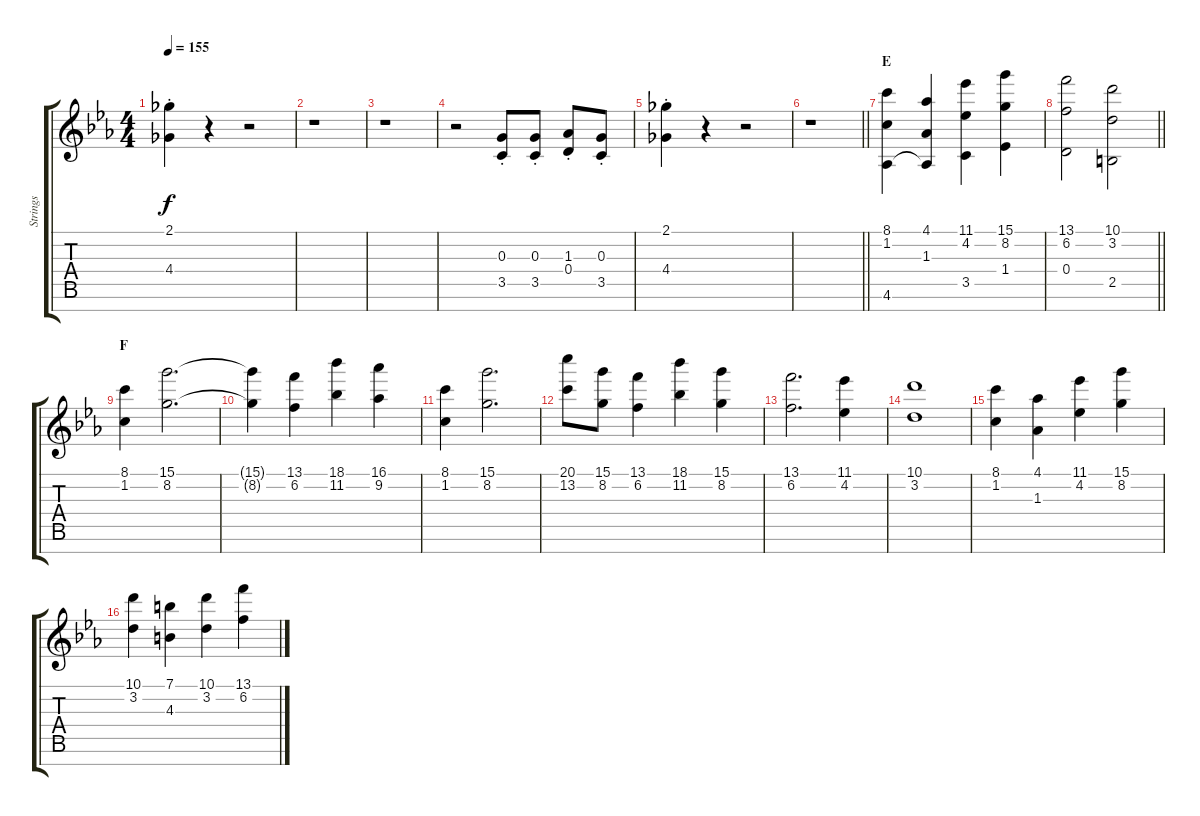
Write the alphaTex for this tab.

\track ("Strings" "Strings") {instrument stringensemble1}
\staff {score tabs}
\tuning (E5 B4 G4 D4 A3 E3 B2) {hide}
\ts (4 4)
\tempo 155
\clef g2
\ks eb
(2.1{st} 4.4{st}).4{dy f} r.4 r.2 |
r.1 |
r.1 |
r.2 (0.3{st} 3.5{st}).8 (0.3{st} 3.5{st}).8 (1.3{st} 0.4{st}).8 (0.3{st} 3.5{st}).8 |
(2.1{st} 4.4{st}).4 r.4 r.2 |
\barLineRight lightlight
r.1 |
\section ("" "E")
(8.1 1.2 4.6).4 (4.1 1.3 4.6{t}).4 (11.1 4.2 3.5).4 (15.1 8.2 1.4).4 |
\barLineRight lightlight
(13.1 6.2 0.4).2 (10.1 3.2 2.5).2 |
\section ("" "F")
(8.1 1.2).4 (15.1 8.2).2{d} |
(15.1{t} 8.2{t}).4 (13.1 6.2).4 (18.1 11.2).4 (16.1 9.2).4 |
(8.1 1.2).4 (15.1 8.2).2{d} |
(20.1 13.2).8 (15.1 8.2).8 (13.1 6.2).4 (18.1 11.2).4 (15.1 8.2).4 |
(13.1 6.2).2{d} (11.1 4.2).4 |
(10.1 3.2).1 |
(8.1 1.2).4 (4.1 1.3).4 (11.1 4.2).4 (15.1 8.2).4 |
(10.1 3.2).4 (7.1 4.3).4 (10.1 3.2).4 (13.1 6.2).4
